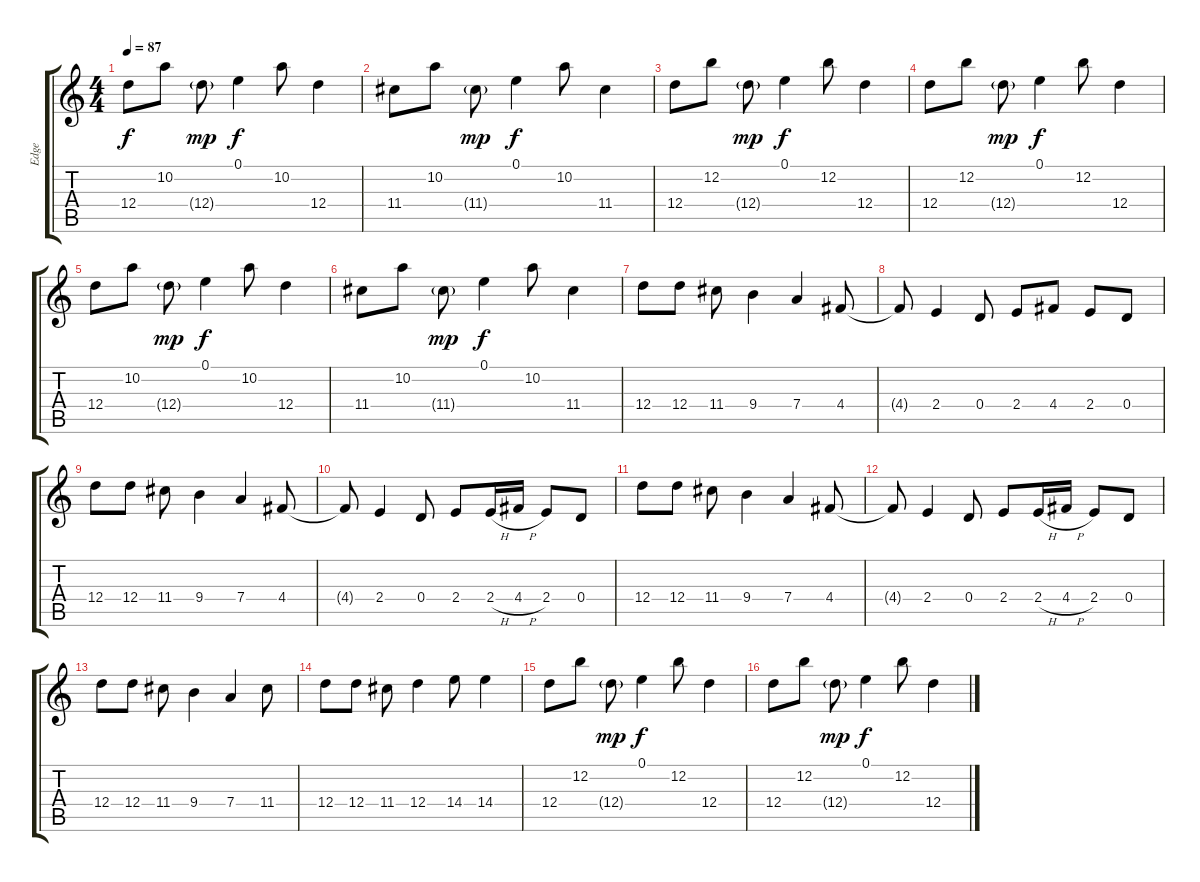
\track ("Edge" "Edge") {instrument acousticguitarsteel}
\staff {score tabs}
\tuning (E4 B3 G3 D3 A2 E2) {hide}
\ts (4 4)
\tempo 87
\clef g2
\ks c
12.4.8{dy f} 10.2.8 12.4{g}.8{dy mp} 0.1.4{dy f} 10.2.8 12.4.4 |
11.4.8 10.2.8 11.4{g}.8{dy mp} 0.1.4{dy f} 10.2.8 11.4.4 |
12.4.8 12.2.8 12.4{g}.8{dy mp} 0.1.4{dy f} 12.2.8 12.4.4 |
12.4.8 12.2.8 12.4{g}.8{dy mp} 0.1.4{dy f} 12.2.8 12.4.4 |
12.4.8 10.2.8 12.4{g}.8{dy mp} 0.1.4{dy f} 10.2.8 12.4.4 |
11.4.8 10.2.8 11.4{g}.8{dy mp} 0.1.4{dy f} 10.2.8 11.4.4 |
12.4.8 12.4.8 11.4.8 9.4.4 7.4.4 4.4.8 |
4.4{t}.8 2.4.4 0.4.8 2.4.8 4.4.8 2.4.8 0.4.8 |
12.4.8 12.4.8 11.4.8 9.4.4 7.4.4 4.4.8 |
4.4{t}.8 2.4.4 0.4.8 2.4.8 2.4{h}.16 4.4{h}.16 2.4.8 0.4.8 |
12.4.8 12.4.8 11.4.8 9.4.4 7.4.4 4.4.8 |
4.4{t}.8 2.4.4 0.4.8 2.4.8 2.4{h}.16 4.4{h}.16 2.4.8 0.4.8 |
12.4.8 12.4.8 11.4.8 9.4.4 7.4.4 11.4.8 |
12.4.8 12.4.8 11.4.8 12.4.4 14.4.8 14.4.4 |
12.4.8 12.2.8 12.4{g}.8{dy mp} 0.1.4{dy f} 12.2.8 12.4.4 |
12.4.8 12.2.8 12.4{g}.8{dy mp} 0.1.4{dy f} 12.2.8 12.4.4
